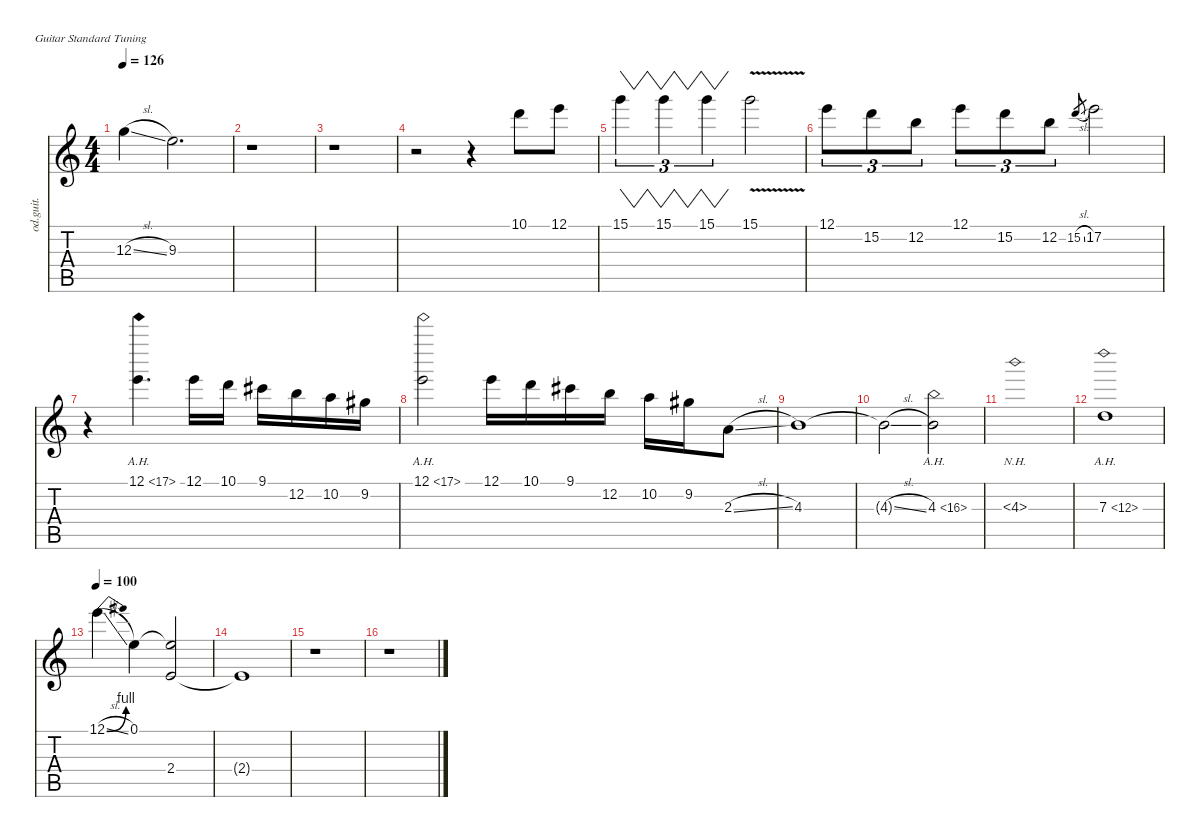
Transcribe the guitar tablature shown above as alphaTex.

\defaultSystemsLayout 4
\hideDynamics
\bracketExtendMode nobrackets
\otherSystemsTrackNameOrientation horizontal
\track ("Lead Guitar" "od.guit.") {instrument overdrivenguitar}
\staff {score tabs}
\tuning (E4 B3 G3 D3 A2 E2)
\ts (4 4)
\tempo 126
\clef g2
\ks c
12.3{sl}.4{dy f beam Down} 9.3.2{d beam Down} |
r.1{beam Down} |
r.1{beam Down} |
r.2{beam Down} r.4{beam Down} 10.1.8{beam Down} 12.1.8{beam Down} |
15.1.4{vw tu (3 2) beam Down} 15.1.4{vw tu (3 2) beam Down} 15.1.4{vw tu (3 2) beam Down} 15.1{v}.2{beam Down} |
12.1.8{tu (3 2) beam Down} 15.2.8{tu (3 2) beam Down} 12.2.8{tu (3 2) beam Down} 12.1.8{tu (3 2) beam Down} 15.2.8{tu (3 2) beam Down} 12.2.8{tu (3 2) beam Down} 15.2{sl}.8{gr dy mf beam Up} 17.2.2{dy f beam Down} |
r.4{beam Down} 12.1{ah 5}.4{d beam Down} 12.1.16{beam Down} 10.1.16{beam Down} 9.1{acc #}.16{beam Down} 12.2.16{beam Down} 10.2.16{beam Down} 9.2{acc #}.16{beam Down} |
12.1{ah 5}.2{beam Down} 12.1.16{beam Down} 10.1.16{beam Down} 9.1{acc #}.16{beam Down} 12.2.16{beam Down} 10.2.16{beam Down} 9.2{acc #}.16{beam Down} 2.3{sl}.8{beam Down} |
4.3.1{beam Down} |
4.3{sl t}.2{beam Down} 4.3{ah 12}.2{beam Down} |
4.3{nh}.1{beam Down} |
7.3{ah 5}.1{beam Down} |
\tempo 100
12.1{be (bend 0 0 15 4) sl}.4{beam Down} 0.1.4{beam Down} (0.1{t} 2.4).2{beam Up} |
2.4{t}.1{beam Up} |
r.1{beam Down} |
r.1{beam Down}
